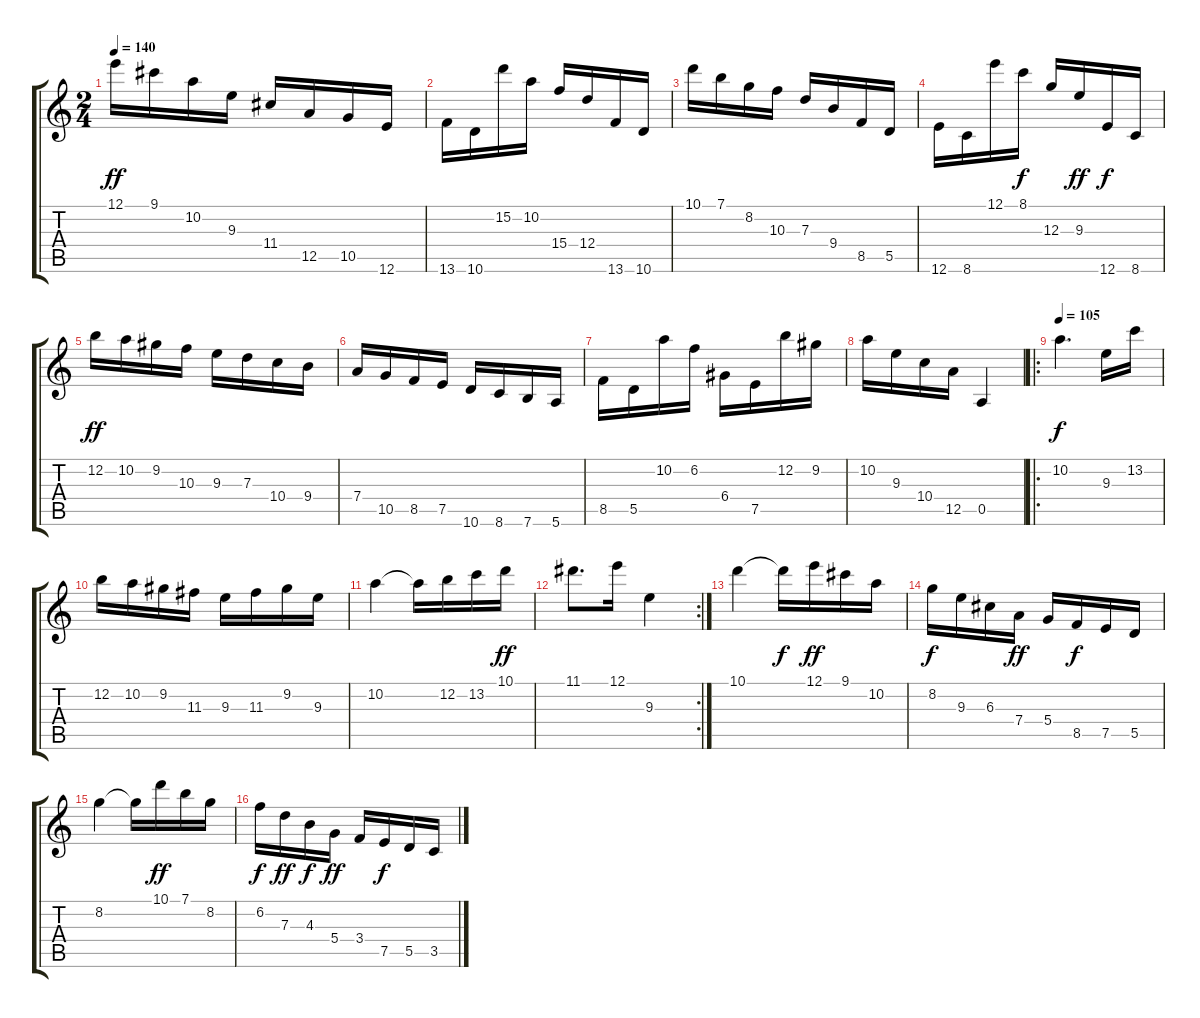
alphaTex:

\track "" {instrument overdrivenguitar}
\staff {score tabs}
\tuning (E4 B3 G3 D3 A2 E2) {hide}
\ts (2 4)
\tempo 140
\clef g2
\ks c
12.1.16{dy ff} 9.1.16 10.2.16 9.3.16 11.4.16 12.5.16 10.5.16 12.6.16 |
13.6.16 10.6.16 15.2.16 10.2.16 15.4.16 12.4.16 13.6.16 10.6.16 |
10.1.16 7.1.16 8.2.16 10.3.16 7.3.16 9.4.16 8.5.16 5.5.16 |
12.6.16 8.6.16 12.1.16 8.1.16{dy f} 12.3.16 9.3.16{dy ff} 12.6.16{dy f} 8.6.16 |
12.2.16{dy ff} 10.2.16 9.2.16 10.3.16 9.3.16 7.3.16 10.4.16 9.4.16 |
7.4.16 10.5.16 8.5.16 7.5.16 10.6.16 8.6.16 7.6.16 5.6.16 |
8.5.16 5.5.16 10.2.16 6.2.16 6.4.16 7.5.16 12.2.16 9.2.16 |
10.2.16 9.3.16 10.4.16 12.5.16 0.5.4 |
\ro
\tempo 105
10.2.4{d dy f} 9.3.16 13.2.16 |
12.2.16 10.2.16 9.2.16 11.3.16 9.3.16 11.3.16 9.2.16 9.3.16 |
10.2.4 10.2{t}.16 12.2.16 13.2.16 10.1.16{dy ff} |
\rc 2
11.1.8{d} 12.1.16 9.3.4 |
10.1.4 10.1{t}.16{dy f} 12.1.16{dy ff} 9.1.16 10.2.16 |
8.2.16{dy f} 9.3.16 6.3.16 7.4.16{dy ff} 5.4.16 8.5.16{dy f} 7.5.16 5.5.16 |
8.2.4 8.2{t}.16 10.1.16{dy ff} 7.1.16 8.2.16 |
6.2.16{dy f} 7.3.16{dy ff} 4.3.16{dy f} 5.4.16{dy ff} 3.4.16 7.5.16{dy f} 5.5.16 3.5.16
